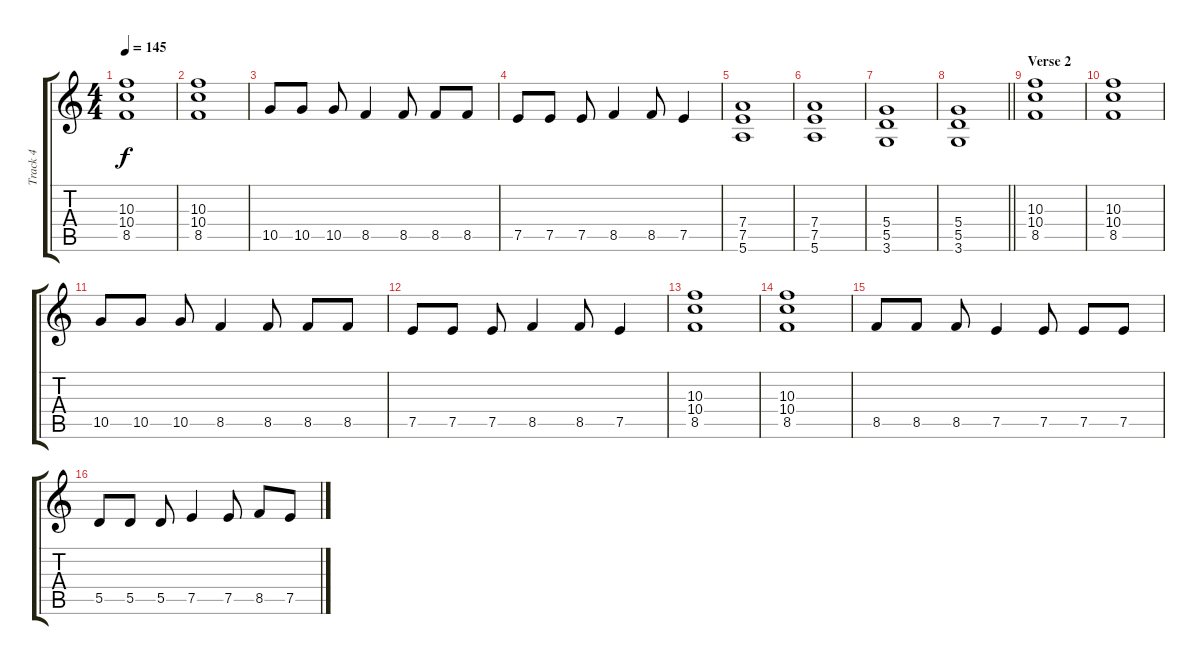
\track ("Track 4" "Track 4") {instrument distortionguitar}
\staff {score tabs}
\tuning (E4 B3 G3 D3 A2 E2) {hide}
\ts (4 4)
\tempo 145
\clef g2
\ks c
(10.3 10.4 8.5).1{dy f} |
(10.3 10.4 8.5).1 |
10.5.8 10.5.8 10.5.8 8.5.4 8.5.8 8.5.8 8.5.8 |
7.5.8 7.5.8 7.5.8 8.5.4 8.5.8 7.5.4 |
(7.4 7.5 5.6).1 |
(7.4 7.5 5.6).1 |
(5.4 5.5 3.6).1 |
\barLineRight lightlight
(5.4 5.5 3.6).1 |
\section ("" "Verse 2")
(10.3 10.4 8.5).1 |
(10.3 10.4 8.5).1 |
10.5.8 10.5.8 10.5.8 8.5.4 8.5.8 8.5.8 8.5.8 |
7.5.8 7.5.8 7.5.8 8.5.4 8.5.8 7.5.4 |
(10.3 10.4 8.5).1 |
(10.3 10.4 8.5).1 |
8.5.8 8.5.8 8.5.8 7.5.4 7.5.8 7.5.8 7.5.8 |
5.5.8 5.5.8 5.5.8 7.5.4 7.5.8 8.5.8 7.5.8
